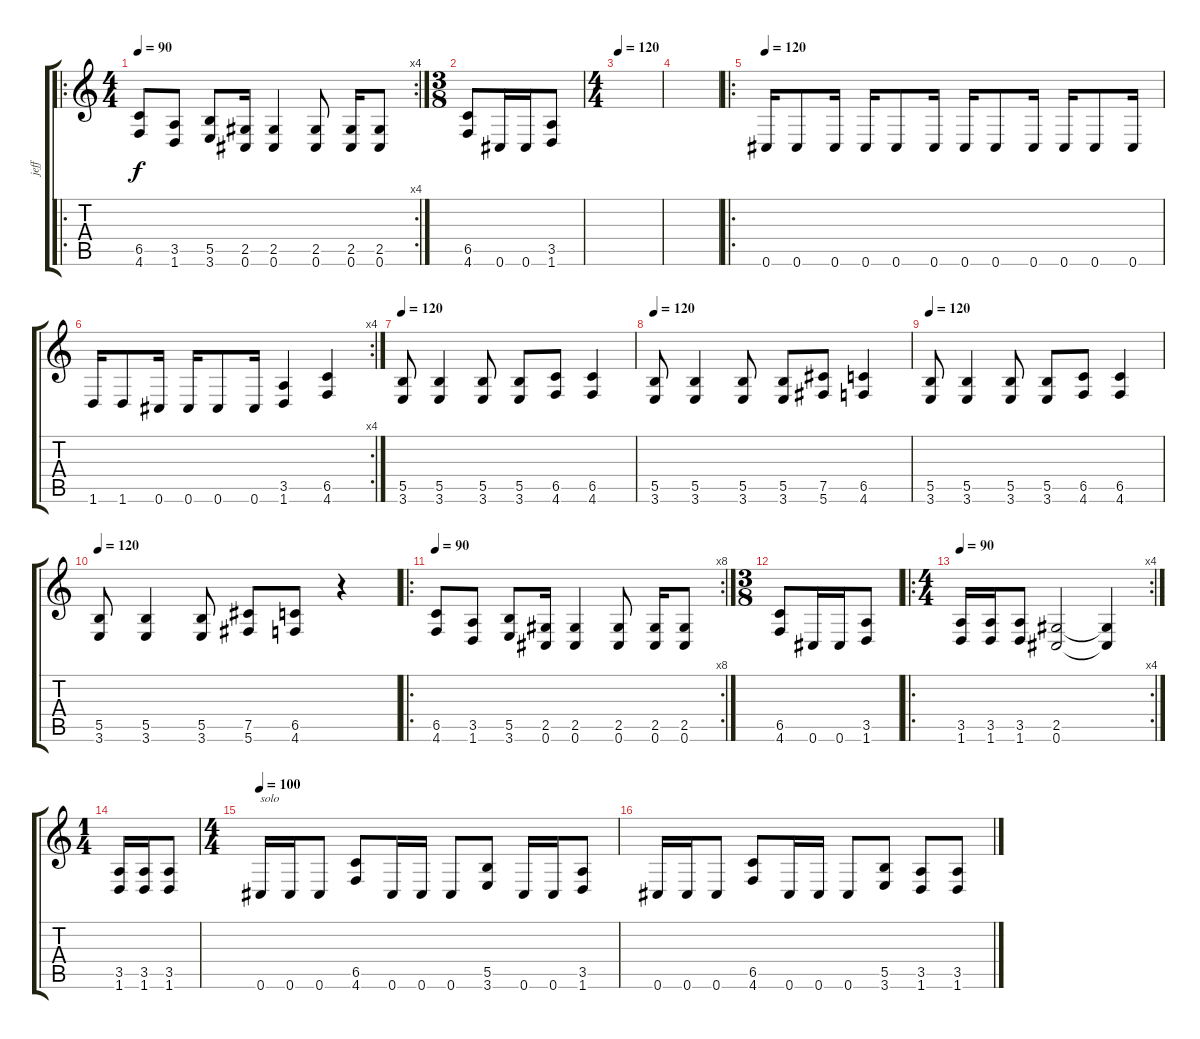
\track ("jeff" "jeff") {instrument distortionguitar}
\staff {score tabs}
\tuning (Db4 Ab3 E3 B2 Gb2 Db2) {hide}
\ro
\rc 4
\ts (4 4)
\tempo 90
\clef g2
\ks c
(6.5 4.6).8{dy f} (3.5 1.6).8 (5.5 3.6).8 (2.5 0.6).16 (2.5 0.6).4 (2.5 0.6).8 (2.5 0.6).16 (2.5 0.6).8 |
\ts (3 8)
(6.5 4.6).8 0.6.16 0.6.16 (3.5 1.6).8 |
\ts (4 4)
\tempo 120
|
|
\ro
\tempo 120
0.6.16 0.6.8 0.6.16 0.6.16 0.6.8 0.6.16 0.6.16 0.6.8 0.6.16 0.6.16 0.6.8 0.6.16 |
\rc 4
1.6.16 1.6.8 0.6.16 0.6.16 0.6.8 0.6.16 (3.5 1.6).4 (6.5 4.6).4 |
\tempo 120
(5.5 3.6).8 (5.5 3.6).4 (5.5 3.6).8 (5.5 3.6).8 (6.5 4.6).8 (6.5 4.6).4 |
\tempo 120
(5.5 3.6).8 (5.5 3.6).4 (5.5 3.6).8 (5.5 3.6).8 (7.5 5.6).8 (6.5 4.6).4 |
\tempo 120
(5.5 3.6).8 (5.5 3.6).4 (5.5 3.6).8 (5.5 3.6).8 (6.5 4.6).8 (6.5 4.6).4 |
\tempo 120
(5.5 3.6).8 (5.5 3.6).4 (5.5 3.6).8 (7.5 5.6).8 (6.5 4.6).8 r.4 |
\ro
\rc 8
\tempo 90
(6.5 4.6).8 (3.5 1.6).8 (5.5 3.6).8 (2.5 0.6).16 (2.5 0.6).4 (2.5 0.6).8 (2.5 0.6).16 (2.5 0.6).8 |
\ts (3 8)
(6.5 4.6).8 0.6.16 0.6.16 (3.5 1.6).8 |
\ro
\rc 4
\ts (4 4)
\tempo 90
(3.5 1.6).16 (3.5 1.6).16 (3.5 1.6).8 (2.5 0.6).2 (2.5{t} 0.6{t}).4 |
\ts (1 4)
(3.5 1.6).16 (3.5 1.6).16 (3.5 1.6).8 |
\ts (4 4)
\tempo 100
0.6.16{txt "solo"} 0.6.16 0.6.8 (6.5 4.6).8 0.6.16 0.6.16 0.6.8 (5.5 3.6).8 0.6.16 0.6.16 (3.5 1.6).8 |
0.6.16 0.6.16 0.6.8 (6.5 4.6).8 0.6.16 0.6.16 0.6.8 (5.5 3.6).8 (3.5 1.6).8 (3.5 1.6).8
